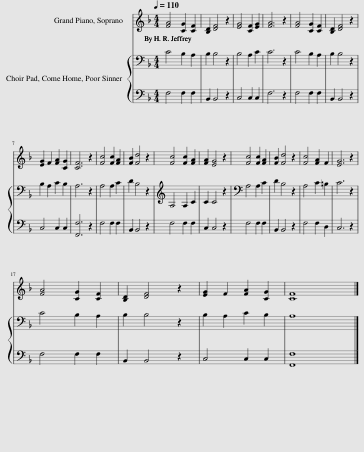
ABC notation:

X:1
%%score 1 { 2 | 3 }
L:1/8
Q:1/4=110
M:4/4
I:linebreak $
K:F
V:1 treble
V:2 bass
V:3 bass
V:1
 [FA]4 [CG]2 [CF]2 | [B,D]2 [DF]4 z2 | [EG]4 [CF]2 [EG]2 | [FA]6 z2 | [FA]4 [CG]2 [CF]2 | %5
 [B,D]2 [DF]4 z2 |$ [EG]2 F2 [FA]2 [CG]2 | [CF]6 z2 | [Fc]4 [Fc]2 [FA]2 | [FB]2 [Fd]4 z2 | %10
 [Fc]4 [Fc]2 [FA]2 | [FA]2 [EG]4 z2 | [Fc]4 [Fc]2 [FA]2 | [FB]2 [Fd]4 z2 | [Fc]4 [FA]2 F2 | %15
 [EG]6 z2 |$ [FA]4 [CG]2 [CF]2 | [B,D]2 [DF]4 z2 | [EG]2 F2 [FA]2 [CG]2 | [CF]8 |] %20
V:2
 C4 B,2 A,2 | B,2 B,4 z2 | B,4 A,2 C2 | C6 z2 | C4 B,2 A,2 | %5
 B,2 B,4 z2 |$ B,2 A,2 C2 B,2 | A,6 z2 | A,4 A,2 C2 | D2 B,4 z2 | %10
 A,4 A,2 C2 | C2 C4 z2 | A,4 A,2 C2 | D2 B,4 z2 | A,4 C2 =B,2 | %15
 C6 z2 |$ C4 B,2 A,2 | B,2 B,4 z2 | B,2 A,2 C2 B,2 | A,8 |] %20
V:3
 F,4 F,2 F,2 | B,,2 B,,4 z2 | C,4 C,2 C,2 | F,6 z2 | F,4 F,2 F,2 | %5
 B,,2 B,,4 z2 |$ C,4 C,2 C,2 | [F,,F,]6 z2 | F,4 F,2 F,2 | B,,2 B,,4 z2 | %10
 F,4 F,2 F,2 | C,2 C,4 z2 | F,4 F,2 F,2 | B,,2 B,,4 z2 | F,4 F,2 D,2 | %15
 C,6 z2 |$ F,4 F,2 F,2 | B,,2 B,,4 z2 | C,4 C,2 C,2 | [F,,F,]8 |] %20
